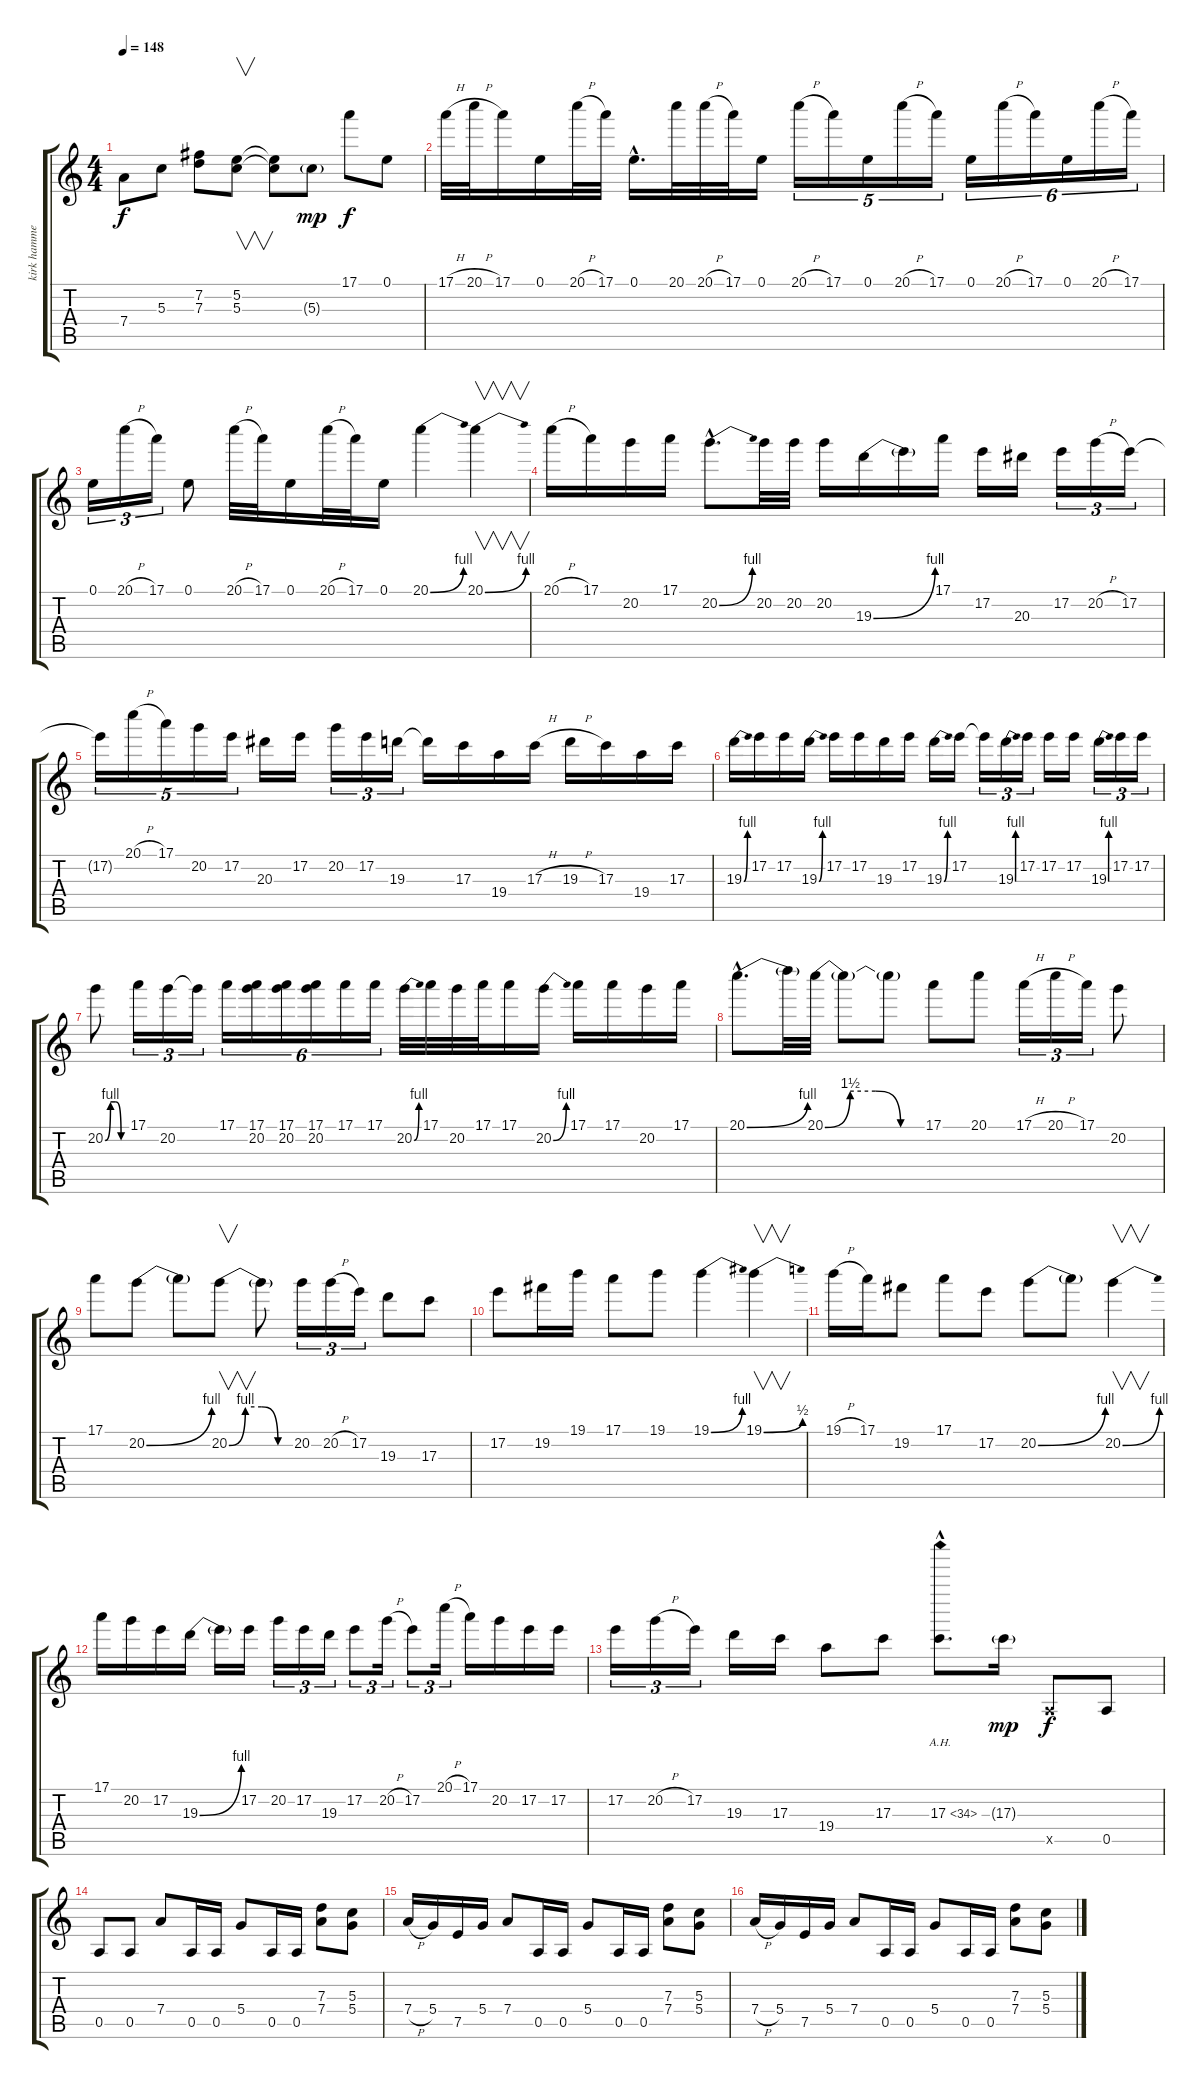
\track ("kirk hammett" "kirk hamme") {instrument distortionguitar}
\staff {score tabs}
\tuning (E4 B3 G3 D3 A2 E2) {hide}
\ts (4 4)
\tempo 148
\clef g2
\ks c
7.4.8{dy f} 5.3.8 (7.2 7.3).8 (5.2 5.3).8{v} (5.2{t} 5.3{t}).8 5.3{g}.8{dy mp} 17.1.8{dy f} 0.1.8 |
17.1{h}.32 20.1{h}.32 17.1.16 0.1.16 20.1{h}.32 17.1.32 0.1{hac}.16{d} 20.1.32 20.1{h}.32 17.1.32 0.1.16 20.1{h}.16{tu (5 4)} 17.1.16{tu (5 4)} 0.1.16{tu (5 4)} 20.1{h}.16{tu (5 4)} 17.1.16{tu (5 4)} 0.1.16{tu (6 4)} 20.1{h}.16{tu (6 4)} 17.1.16{tu (6 4)} 0.1.16{tu (6 4)} 20.1{h}.16{tu (6 4)} 17.1.16{tu (6 4)} |
0.1.16{tu (3 2)} 20.1{h}.16{tu (3 2)} 17.1.16{tu (3 2)} 0.1.8 20.1{h}.32 17.1.32 0.1.16 20.1{h}.32 17.1.32 0.1.16 20.1{be (bend 0 0 60 4)}.4 20.1{be (bend 0 0 60 4)}.4{v} |
20.1{h}.16 17.1.16 20.2.16 17.1.16 20.2{be (bend 0 0 60 4) hac}.8{d} 20.2.32 20.2.32 20.2.16 19.3{be (bend 0 0 60 4)}.16 19.3{t}.16 17.1.16 17.2.16 20.3.16 17.2.16{tu (3 2)} 20.2{h}.16{tu (3 2)} 17.2.16{tu (3 2)} |
17.2{t}.16{tu (5 4)} 20.1{h}.16{tu (5 4)} 17.1.16{tu (5 4)} 20.2.16{tu (5 4)} 17.2.16{tu (5 4)} 20.3.16 17.2.16 20.2.16{tu (3 2)} 17.2.16{tu (3 2)} 19.3.16{tu (3 2)} 19.3{t}.16 17.3.16 19.4.16 17.3{h}.16 19.3{h}.16 17.3.16 19.4.16 17.3.16 |
19.3{be (bend 0 0 60 4)}.16 17.2.16 17.2.16 19.3{be (bend 0 0 60 4)}.16 17.2.16 17.2.16 19.3.16 17.2.16 19.3{be (bend 0 0 60 4)}.16 17.2.16 17.2{t}.16{tu (3 2)} 19.3{be (bend 0 0 60 4)}.16{tu (3 2)} 17.2.16{tu (3 2)} 17.2.16 17.2.16 19.3{be (bend 0 0 60 4)}.16{tu (3 2)} 17.2.16{tu (3 2)} 17.2.16{tu (3 2)} |
20.2{be (custom 0 0 15 4 30 4 45 0 60 0)}.8 17.1.16{tu (3 2)} 20.2.16{tu (3 2)} 20.2{t}.16{tu (3 2)} 17.1.16{tu (6 4)} (17.1 20.2).16{tu (6 4)} (17.1 20.2).16{tu (6 4)} (17.1 20.2).16{tu (6 4)} 17.1.16{tu (6 4)} 17.1.16{tu (6 4)} 20.2{be (bend 0 0 60 4)}.32 17.1.32 20.2.32 17.1.32 17.1.16 20.2{be (bend 0 0 60 4)}.16 17.1.16 17.1.16 20.2.16 17.1.16 |
20.1{be (bend 0 0 60 4) hac}.8{d} 20.1{t}.32 20.1{be (custom 0 0 15 6 30 6 45 0 60 0)}.32 20.1{t}.8 20.1{t}.8 17.1.8 20.1.8 17.1{h}.16{tu (3 2)} 20.1{h}.16{tu (3 2)} 17.1.16{tu (3 2)} 20.2.8 |
17.1.8 20.2{be (bend 0 0 60 4)}.8 20.2{t}.8 20.2{be (custom 0 0 15 4 30 4 45 0 60 0)}.8{v} 20.2{t}.8 20.2.16{tu (3 2)} 20.2{h}.16{tu (3 2)} 17.2.16{tu (3 2)} 19.3.8 17.3.8 |
17.2.8 19.2.16 19.1.16 17.1.8 19.1.8 19.1{be (bend 0 0 60 4)}.4 19.1{be (bend 0 0 60 2)}.4{v} |
19.1{h}.16 17.1.16 19.2.8 17.1.8 17.2.8 20.2{be (bend 0 0 60 4)}.8 20.2{t}.8 20.2{be (bend 0 0 60 4)}.4{v} |
17.1.16 20.2.16 17.2.16 19.3{be (bend 0 0 60 4)}.16 19.3{t}.16 17.2.16 20.2.16{tu (3 2)} 17.2.16{tu (3 2)} 19.3.16{tu (3 2)} 17.2.8{tu (3 2)} 20.2{h}.16{tu (3 2)} 17.2.8{tu (3 2)} 20.1{h}.16{tu (3 2)} 17.1.16 20.2.16 17.2.16 17.2.16 |
17.2.16{tu (3 2)} 20.2{h}.16{tu (3 2)} 17.2.16{tu (3 2)} 19.3.16 17.3.16 19.4.8 17.3.8 17.3{ah 17 hac}.8{d} 17.3{g}.16{dy mp} 0.5{x}.8{dy f} 0.5.8 |
0.5.8 0.5.8 7.4.8 0.5.16 0.5.16 5.4.8 0.5.16 0.5.16 (7.3 7.4).8 (5.3 5.4).8 |
7.4{h}.16 5.4.16 7.5.16 5.4.16 7.4.8 0.5.16 0.5.16 5.4.8 0.5.16 0.5.16 (7.3 7.4).8 (5.3 5.4).8 |
7.4{h}.16 5.4.16 7.5.16 5.4.16 7.4.8 0.5.16 0.5.16 5.4.8 0.5.16 0.5.16 (7.3 7.4).8 (5.3 5.4).8
